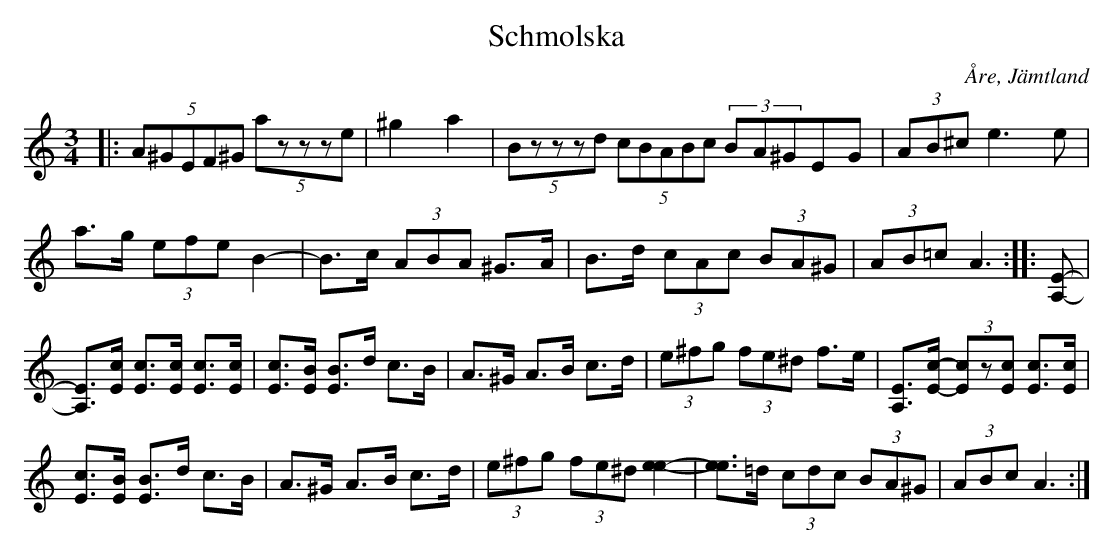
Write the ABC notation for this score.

X:1
T:Schmolska
O:Åre, Jämtland
M:3/4
L:1/8
K:Am
|: (5:2A^GEF^G (5:2azzze | ^g2 a2 | (5:2Bzzzd (5:2cBABc (3BA^GEG | (3AB^c e3 e |
a>g (3efe B2- | B>c (3ABA ^G>A | B>d (3cAc (3BA^G | (3AB=c A3 :: [E-A,-] |
[EA,]>[cE] [cE]>[cE] [cE]>[cE] | [cE]>[BE] [BE]>d c>B | A>^G A>B c>d | (3e^fg (3fe^d f>e | [EA,]>[c-E-] (3[cE]z[cE] [cE]>[cE] |
[cE]>[BE] [BE]>d c>B | A>^G A>B c>d | (3e^fg (3fe^d [e2-e2-] | [ee]>=d (3cdc (3BA^G | (3ABc A3 :|]
